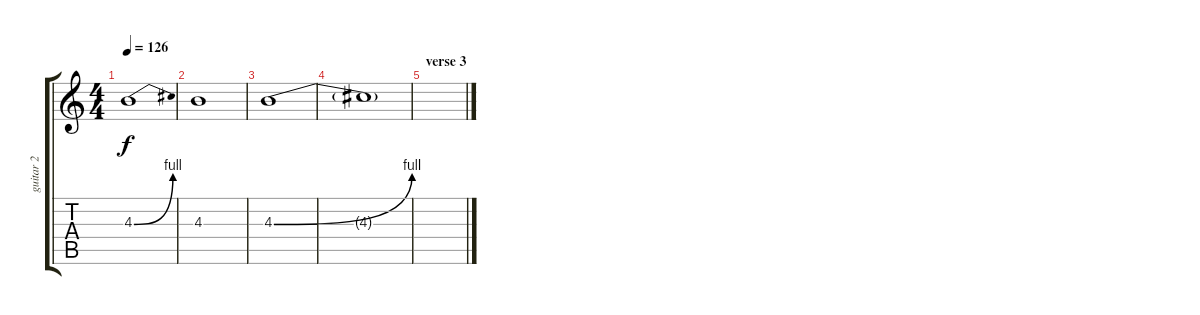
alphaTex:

\track ("guitar 2" "guitar 2") {instrument overdrivenguitar}
\staff {score tabs}
\tuning (E4 B3 G3 D3 A2 E2) {hide}
\ts (4 4)
\tempo 126
\clef g2
\ks c
4.3{be (bend 0 0 60 4)}.1{dy f} |
4.3.1 |
4.3{be (bend 0 0 60 4)}.1 |
4.3{t}.1{volume 0} |
\section ("" "verse 3")
